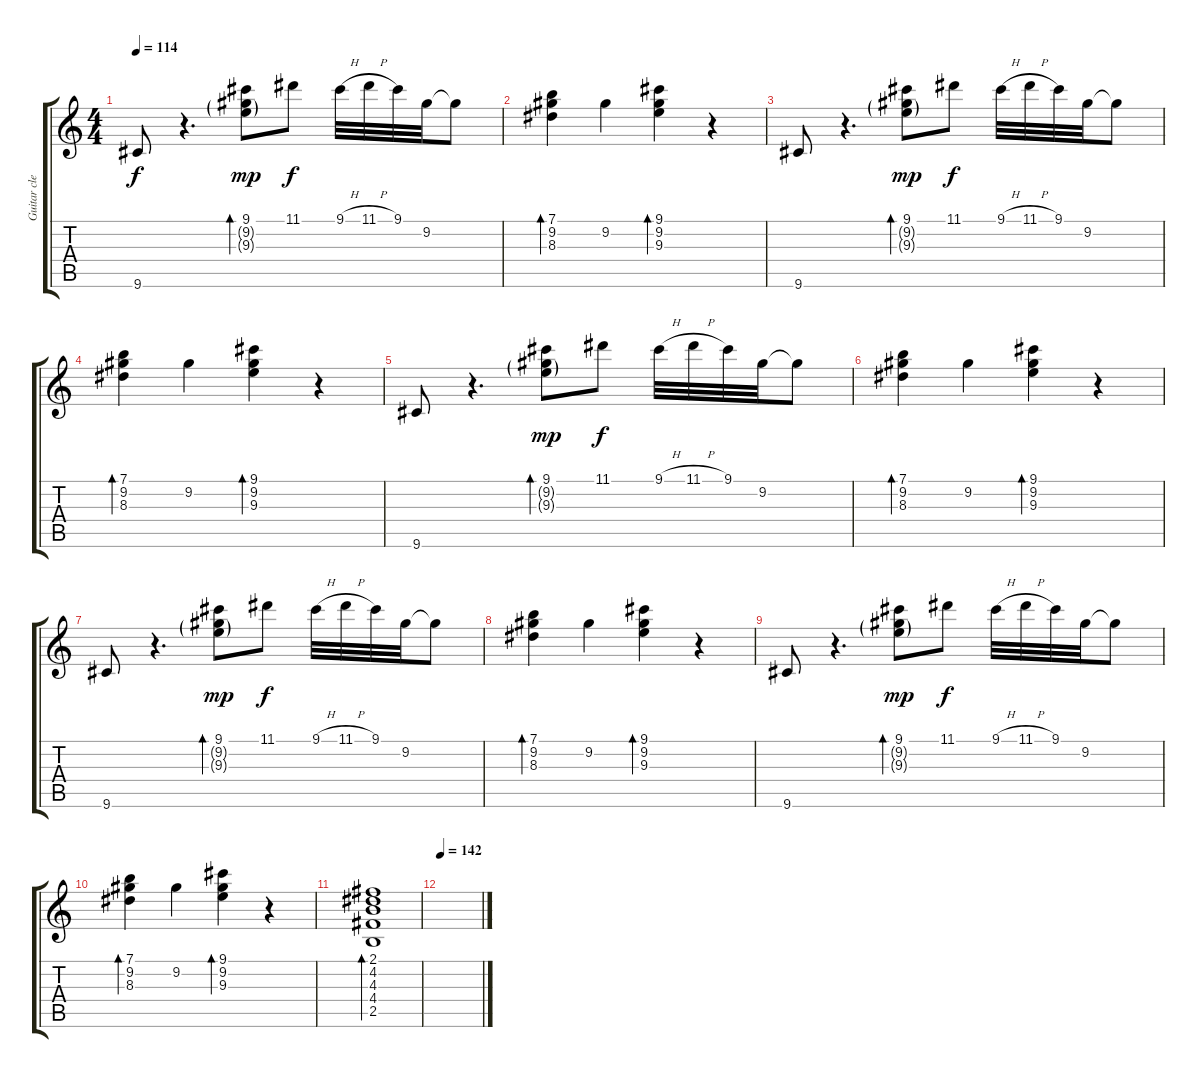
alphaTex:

\track ("Guitar clean (Hackett)" "Guitar cle") {instrument electricguitarjazz}
\staff {score tabs}
\tuning (E4 B3 G3 D3 A2 E2) {hide}
\ts (4 4)
\tempo 114
\clef g2
\ks c
9.6.8{dy f} r.4{d} (9.1 9.2{g} 9.3{g}).8{bd 240 dy mp} 11.1.8{dy f} 9.1{h}.32 11.1{h}.32 9.1.32 9.2.32 9.2{t}.8 |
(7.1 9.2 8.3).4{bd 240} 9.2.4 (9.1 9.2 9.3).4{bd 240} r.4 |
9.6.8 r.4{d} (9.1 9.2{g} 9.3{g}).8{bd 240 dy mp} 11.1.8{dy f} 9.1{h}.32 11.1{h}.32 9.1.32 9.2.32 9.2{t}.8 |
(7.1 9.2 8.3).4{bd 240} 9.2.4 (9.1 9.2 9.3).4{bd 240} r.4 |
9.6.8 r.4{d} (9.1 9.2{g} 9.3{g}).8{bd 240 dy mp} 11.1.8{dy f} 9.1{h}.32 11.1{h}.32 9.1.32 9.2.32 9.2{t}.8 |
(7.1 9.2 8.3).4{bd 240} 9.2.4 (9.1 9.2 9.3).4{bd 240} r.4 |
9.6.8 r.4{d} (9.1 9.2{g} 9.3{g}).8{bd 240 dy mp} 11.1.8{dy f} 9.1{h}.32 11.1{h}.32 9.1.32 9.2.32 9.2{t}.8 |
(7.1 9.2 8.3).4{bd 240} 9.2.4 (9.1 9.2 9.3).4{bd 240} r.4 |
9.6.8 r.4{d} (9.1 9.2{g} 9.3{g}).8{bd 240 dy mp} 11.1.8{dy f} 9.1{h}.32 11.1{h}.32 9.1.32 9.2.32 9.2{t}.8 |
(7.1 9.2 8.3).4{bd 240} 9.2.4 (9.1 9.2 9.3).4{bd 240} r.4 |
(2.1 4.2 4.3 4.4 2.5).1{bd 240} |
\tempo 142
